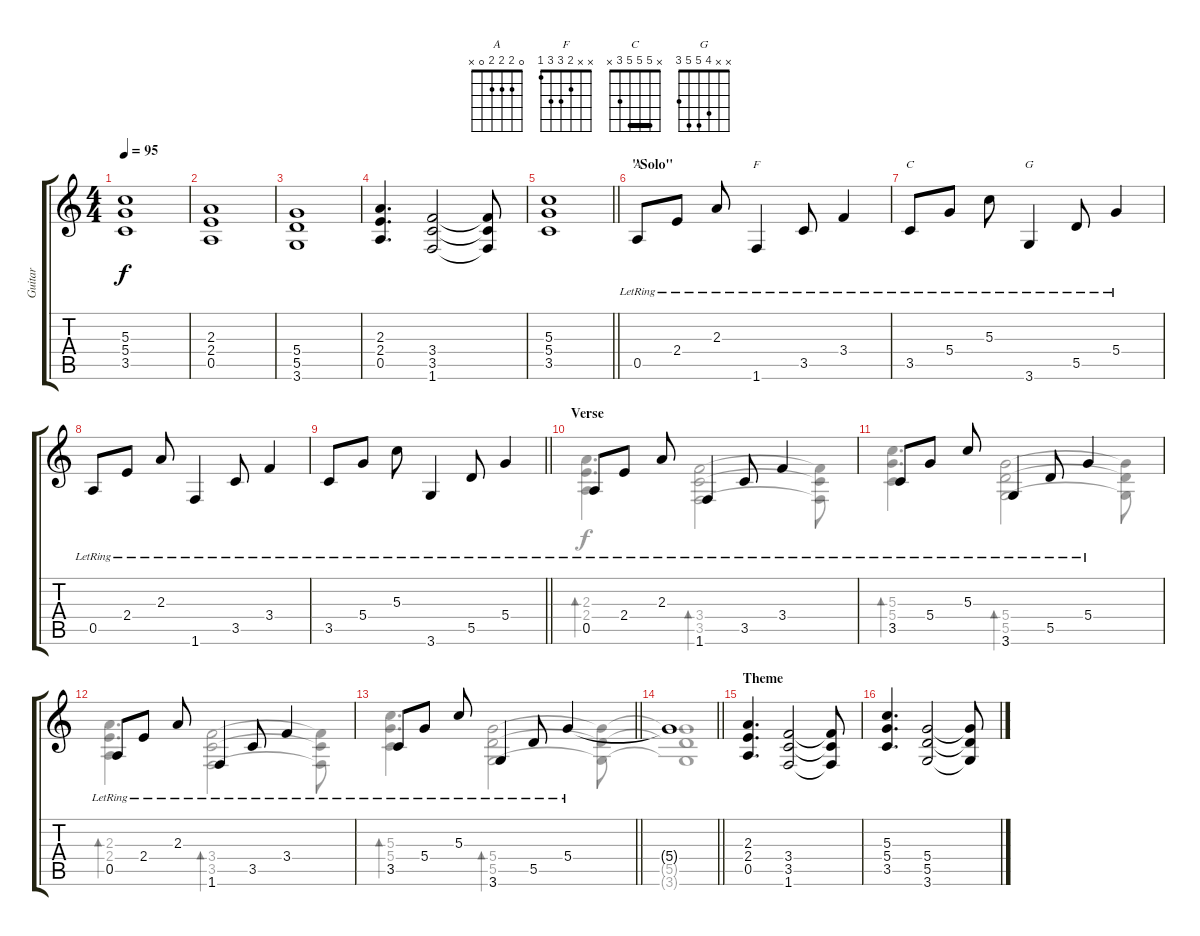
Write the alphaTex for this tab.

\track ("Guitar" "Guitar") {instrument electricguitarmuted}
\staff {score tabs}
\tuning (E4 B3 G3 D3 A2 E2) {hide}
\chord ("A" 0 2 2 2 0 x)
\chord ("F" x x 2 3 3 1)
\chord ("C" x 5 5 5 3 x) {barre 5}
\chord ("G" x x 4 5 5 3)
\voice
\ts (4 4)
\tempo 95
\clef g2
\ks c
(5.3 5.4 3.5).1{dy f} |
(2.3 2.4 0.5).1 |
(5.4 5.5 3.6).1 |
(2.3 2.4 0.5).4{d} (3.4 3.5 1.6).2 (3.4{t} 3.5{t} 1.6{t}).8 |
\barLineRight lightlight
(5.3 5.4 3.5).1 |
\section ("" "\"Solo\"")
0.5{lr}.8{ch "A" instrument electricguitarmuted} 2.4{lr}.8 2.3{lr}.8 1.6{lr}.4{ch "F"} 3.5{lr}.8 3.4{lr}.4 |
3.5{lr}.8{ch "C"} 5.4{lr}.8 5.3{lr}.8 3.6{lr}.4{ch "G"} 5.5{lr}.8 5.4{lr}.4 |
0.5{lr}.8 2.4{lr}.8 2.3{lr}.8 1.6{lr}.4 3.5{lr}.8 3.4{lr}.4 |
\barLineRight lightlight
3.5{lr}.8 5.4{lr}.8 5.3{lr}.8 3.6{lr}.4 5.5{lr}.8 5.4{lr}.4 |
\section ("" "Verse")
0.5{lr}.8 2.4{lr}.8 2.3{lr}.8 1.6{lr}.4 3.5{lr}.8 3.4{lr}.4 |
3.5{lr}.8 5.4{lr}.8 5.3{lr}.8 3.6{lr}.4 5.5{lr}.8 5.4{lr}.4 |
0.5{lr}.8 2.4{lr}.8 2.3{lr}.8 1.6{lr}.4 3.5{lr}.8 3.4{lr}.4 |
\barLineRight lightlight
3.5{lr}.8 5.4{lr}.8 5.3{lr}.8 3.6{lr}.4 5.5{lr}.8 5.4{lr}.4 |
\barLineRight lightlight
5.4{t}.1 |
\section ("" "Theme")
(2.3 2.4 0.5).4{d instrument overdrivenguitar} (3.4 3.5 1.6).2 (3.4{t} 3.5{t} 1.6{t}).8 |
(5.3 5.4 3.5).4{d} (5.4 5.5 3.6).2 (5.4{t} 5.5{t} 3.6{t}).8
\voice
\clef g2
\ottava regular
\simile none
\ks c
|
|
|
|
\barLineRight lightlight
|
|
|
|
\barLineRight lightlight
|
(2.3 2.4 0.5).4{d bd 120} (3.4 3.5 1.6).2{bd 120} (3.4{t} 3.5{t} 1.6{t}).8 |
(5.3 5.4 3.5).4{d bd 120} (5.4 5.5 3.6).2{bd 120} (5.4{t} 5.5{t} 3.6{t}).8 |
(2.3 2.4 0.5).4{d bd 120} (3.4 3.5 1.6).2{bd 120} (3.4{t} 3.5{t} 1.6{t}).8 |
\barLineRight lightlight
(5.3 5.4 3.5).4{d bd 120} (5.4 5.5 3.6).2{bd 120} (5.4{t} 5.5{t} 3.6{t}).8 |
\barLineRight lightlight
(5.4{t} 5.5{t} 3.6{t}).1 |
|
